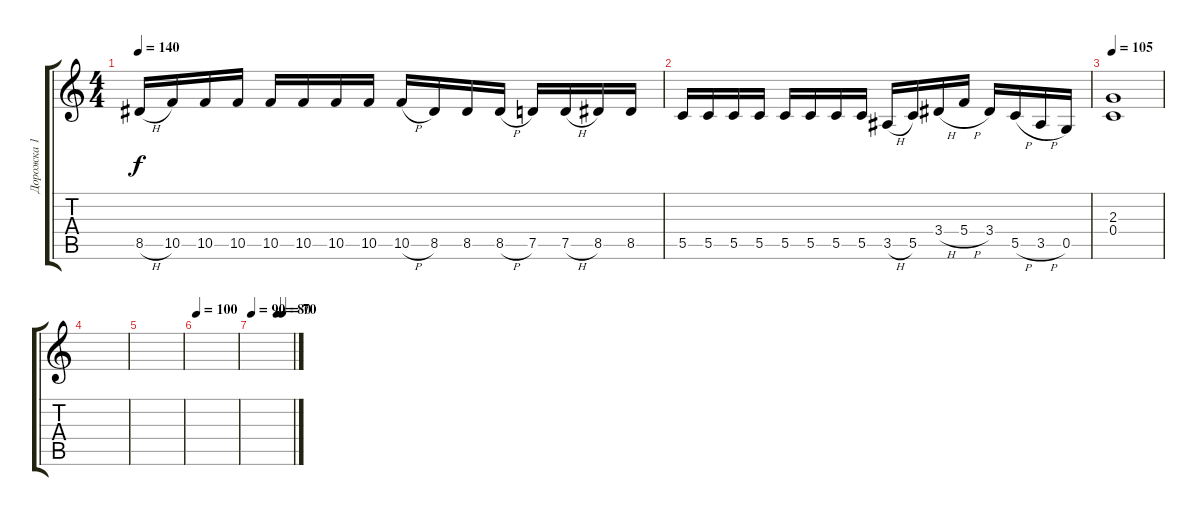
\track ("Дорожка 1" "Дорожка 1") {instrument distortionguitar}
\staff {score tabs}
\tuning (D4 A3 F3 C3 G2 D2) {hide}
\ts (4 4)
\tempo 140
\clef g2
\ks c
8.5{h}.16{dy f} 10.5.16 10.5.16 10.5.16 10.5.16 10.5.16 10.5.16 10.5.16 10.5{h}.16 8.5.16 8.5.16 8.5{h}.16 7.5.16 7.5{h}.16 8.5.16 8.5.16 |
5.5.16 5.5.16 5.5.16 5.5.16 5.5.16 5.5.16 5.5.16 5.5.16 3.5{h}.16 5.5.16 3.4{h}.16 5.4{h}.16 3.4.16 5.5{h}.16 3.5{h}.16 0.5.16 |
\tempo 105
(2.3 0.4).1{instrument distortionguitar} |
|
|
\tempo 100
|
\tempo 90
\tempo (80 0.625)
\tempo (70 0.75)
